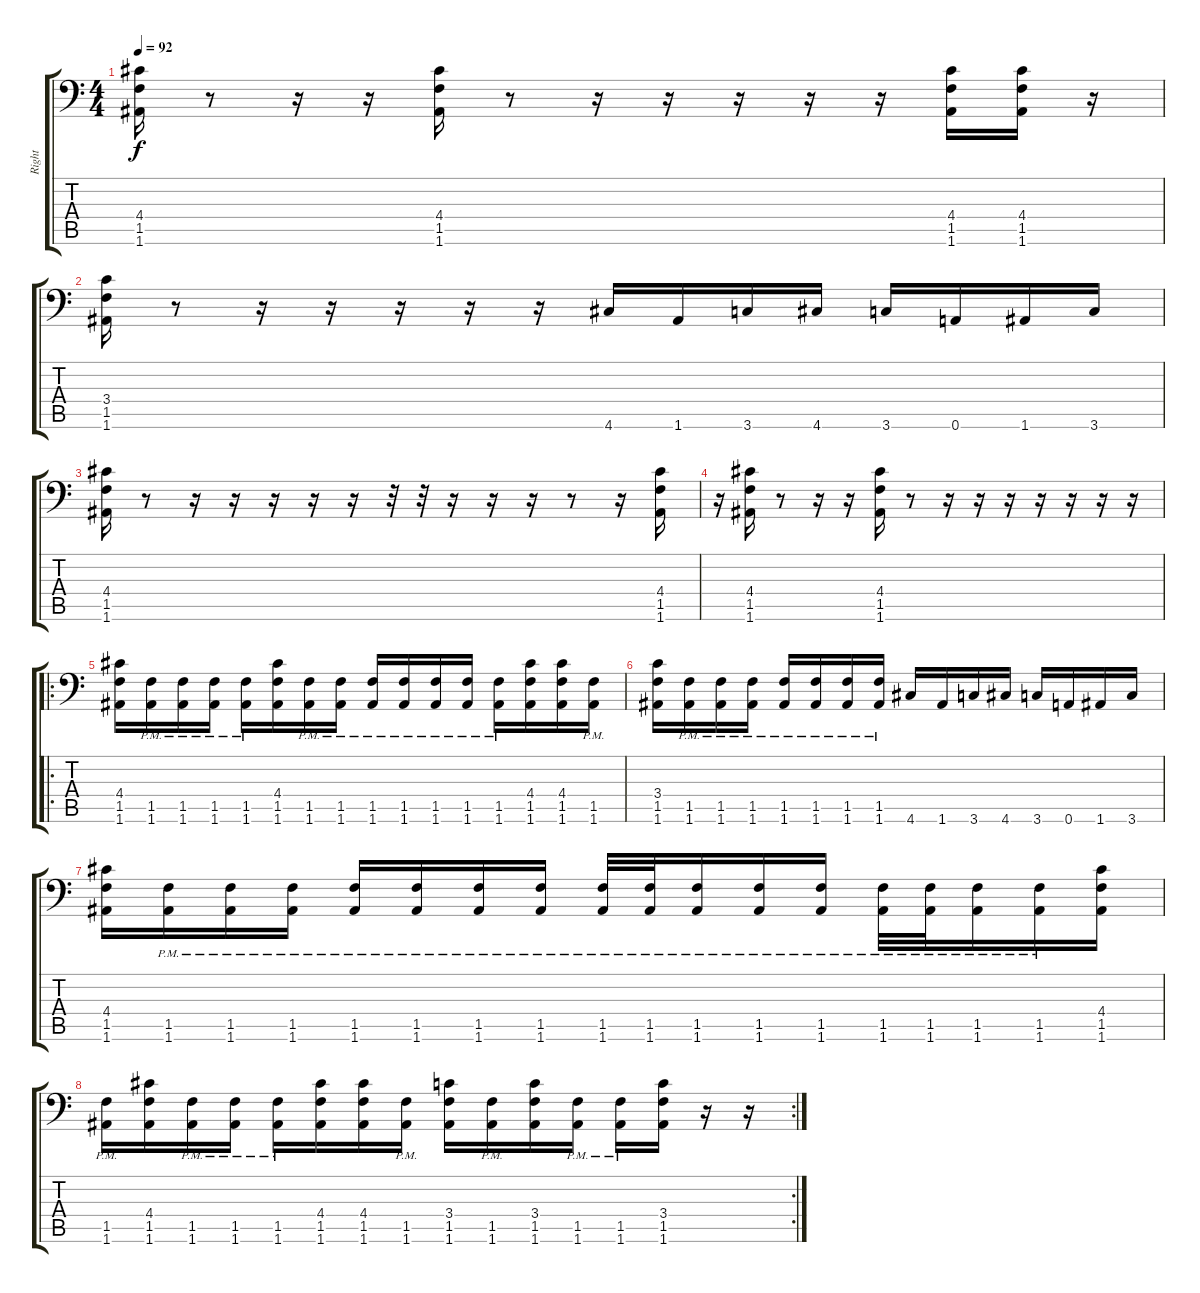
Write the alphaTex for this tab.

\track ("Right" "Right") {instrument distortionguitar}
\staff {score tabs}
\tuning (B3 Gb3 D3 A2 E2 A1) {hide}
\ts (4 4)
\tempo 92
\clef f4
\ks c
(4.4 1.5 1.6).16{dy f instrument distortionguitar} r.8 r.16 r.16 (4.4 1.5 1.6).16 r.8 r.16 r.16 r.16 r.16 r.16 (4.4 1.5 1.6).16 (4.4 1.5 1.6).16 r.16 |
(3.4 1.5 1.6).16 r.8 r.16 r.16 r.16 r.16 r.16 4.6.16 1.6.16 3.6.16 4.6.16 3.6.16 0.6.16 1.6.16 3.6.16 |
(4.4 1.5 1.6).16 r.8 r.16 r.16 r.16 r.16 r.16 r.32 r.32 r.16 r.16 r.16 r.8 r.16 (4.4 1.5 1.6).16 |
r.16 (4.4 1.5 1.6).16 r.8 r.16 r.16 (4.4 1.5 1.6).16 r.8 r.16 r.16 r.16 r.16 r.16 r.16 r.16 |
\ro
(4.4 1.5 1.6).16 (1.5{pm} 1.6{pm}).16 (1.5{pm} 1.6{pm}).16 (1.5{pm} 1.6{pm}).16 (1.5{pm} 1.6{pm}).16 (4.4 1.5 1.6).16 (1.5{pm} 1.6{pm}).16 (1.5{pm} 1.6{pm}).16 (1.5{pm} 1.6{pm}).16 (1.5{pm} 1.6{pm}).16 (1.5{pm} 1.6{pm}).16 (1.5{pm} 1.6{pm}).16 (1.5{pm} 1.6{pm}).16 (4.4 1.5 1.6).16 (4.4 1.5 1.6).16 (1.5 1.6{pm}).16 |
(3.4 1.5 1.6).16 (1.5{pm} 1.6{pm}).16 (1.5{pm} 1.6{pm}).16 (1.5{pm} 1.6{pm}).16 (1.5{pm} 1.6{pm}).16 (1.5{pm} 1.6{pm}).16 (1.5{pm} 1.6{pm}).16 (1.5{pm} 1.6{pm}).16 4.6.16 1.6.16 3.6.16 4.6.16 3.6.16 0.6.16 1.6.16 3.6.16 |
(4.4 1.5 1.6).16 (1.5{pm} 1.6{pm}).16 (1.5{pm} 1.6{pm}).16 (1.5{pm} 1.6{pm}).16 (1.5{pm} 1.6{pm}).16 (1.5{pm} 1.6{pm}).16 (1.5{pm} 1.6{pm}).16 (1.5{pm} 1.6{pm}).16 (1.5{pm} 1.6{pm}).32 (1.5{pm} 1.6{pm}).32 (1.5{pm} 1.6{pm}).16 (1.5{pm} 1.6{pm}).16 (1.5{pm} 1.6{pm}).16 (1.5{pm} 1.6{pm}).32 (1.5{pm} 1.6{pm}).32 (1.5{pm} 1.6{pm}).16 (1.5{pm} 1.6{pm}).16 (4.4 1.5 1.6).16 |
\rc 2
(1.5{pm} 1.6{pm}).16 (4.4 1.5 1.6).16 (1.5{pm} 1.6{pm}).16 (1.5{pm} 1.6{pm}).16 (1.5{pm} 1.6{pm}).16 (4.4 1.5 1.6).16 (4.4 1.5 1.6).16 (1.5{pm} 1.6{pm}).16 (3.4 1.5 1.6).16 (1.5 1.6{pm}).16 (3.4 1.5 1.6).16 (1.5{pm} 1.6{pm}).16 (1.5 1.6{pm}).16 (3.4 1.5 1.6).16 r.16 r.16
